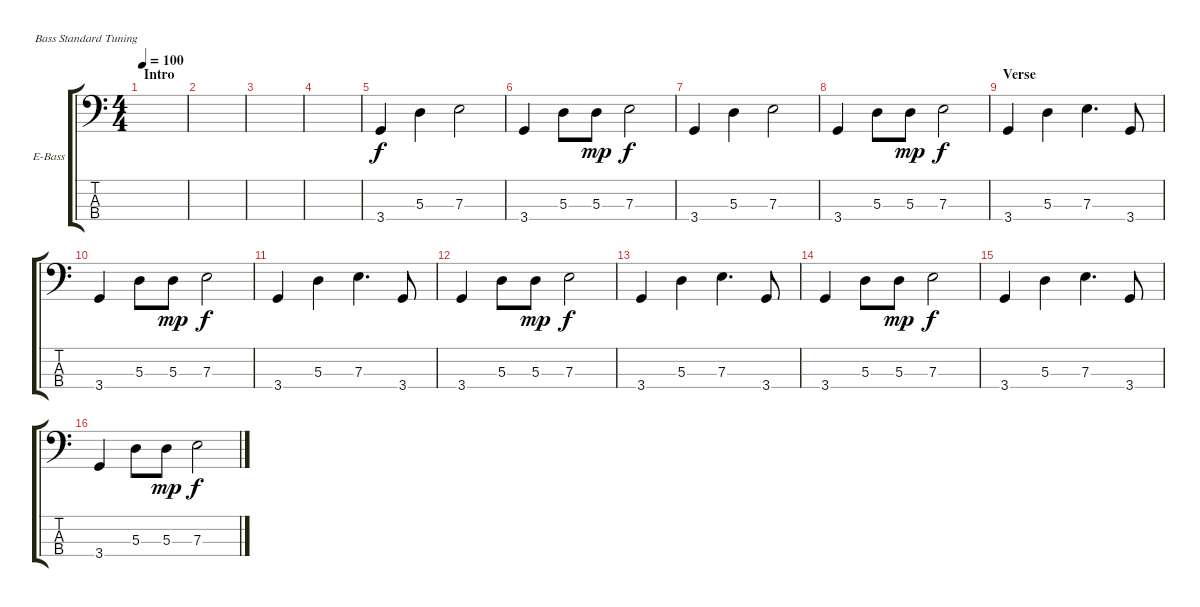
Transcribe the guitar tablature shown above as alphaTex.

\defaultSystemsLayout 4
\bracketExtendMode groupsimilarinstruments
\firstSystemTrackNameOrientation horizontal
\otherSystemsTrackNameOrientation horizontal
\track ("Electric Bass" "E-Bass") {instrument electricbassfinger}
\staff {score tabs}
\tuning (G2 D2 A1 E1)
\ts (4 4)
\section ("" "Intro")
\tempo 100
\clef f4
\ks c
|
|
|
|
3.4.4 5.3.4 7.3.2 |
3.4.4 5.3.8 5.3.8{dy mp} 7.3.2{dy f} |
3.4.4 5.3.4 7.3.2 |
3.4.4 5.3.8 5.3.8{dy mp} 7.3.2{dy f} |
\section ("" "Verse")
3.4.4 5.3.4 7.3.4{d} 3.4.8 |
3.4.4 5.3.8 5.3.8{dy mp} 7.3.2{dy f} |
3.4.4 5.3.4 7.3.4{d} 3.4.8 |
3.4.4 5.3.8 5.3.8{dy mp} 7.3.2{dy f} |
3.4.4 5.3.4 7.3.4{d} 3.4.8 |
3.4.4 5.3.8 5.3.8{dy mp} 7.3.2{dy f} |
3.4.4 5.3.4 7.3.4{d} 3.4.8 |
3.4.4 5.3.8 5.3.8{dy mp} 7.3.2{dy f}
